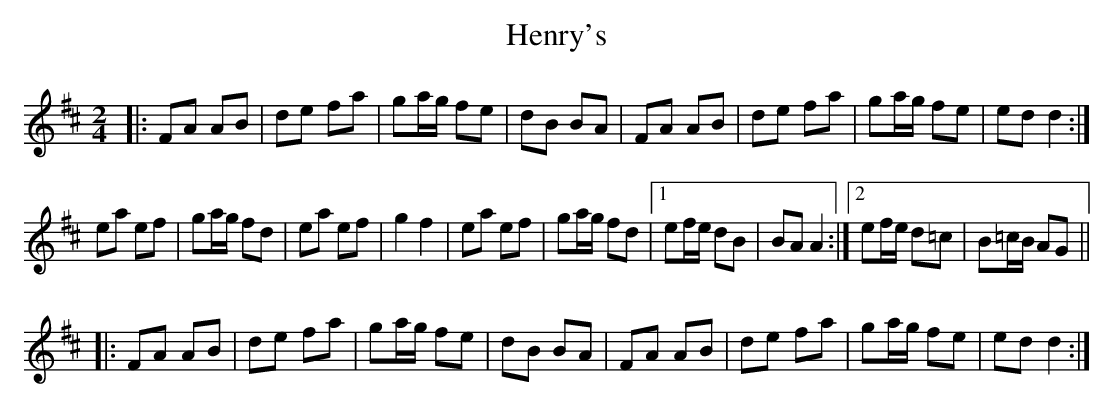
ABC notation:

X:1
T: Henry's
M: 2/4
L: 1/8
K: Dmaj
|:FA AB|de fa|ga/g/ fe|dB BA|FA AB|de fa|ga/g/ fe|ed d2:|
ea ef|ga/g/ fd|ea ef|g2 f2|ea ef|ga/g/ fd|1 ef/e/ dB|BA A2:|2 ef/e/ d=c|B=c/B/ AG||
|:FA AB|de fa|ga/g/ fe|dB BA|FA AB|de fa|ga/g/ fe|ed d2:|
